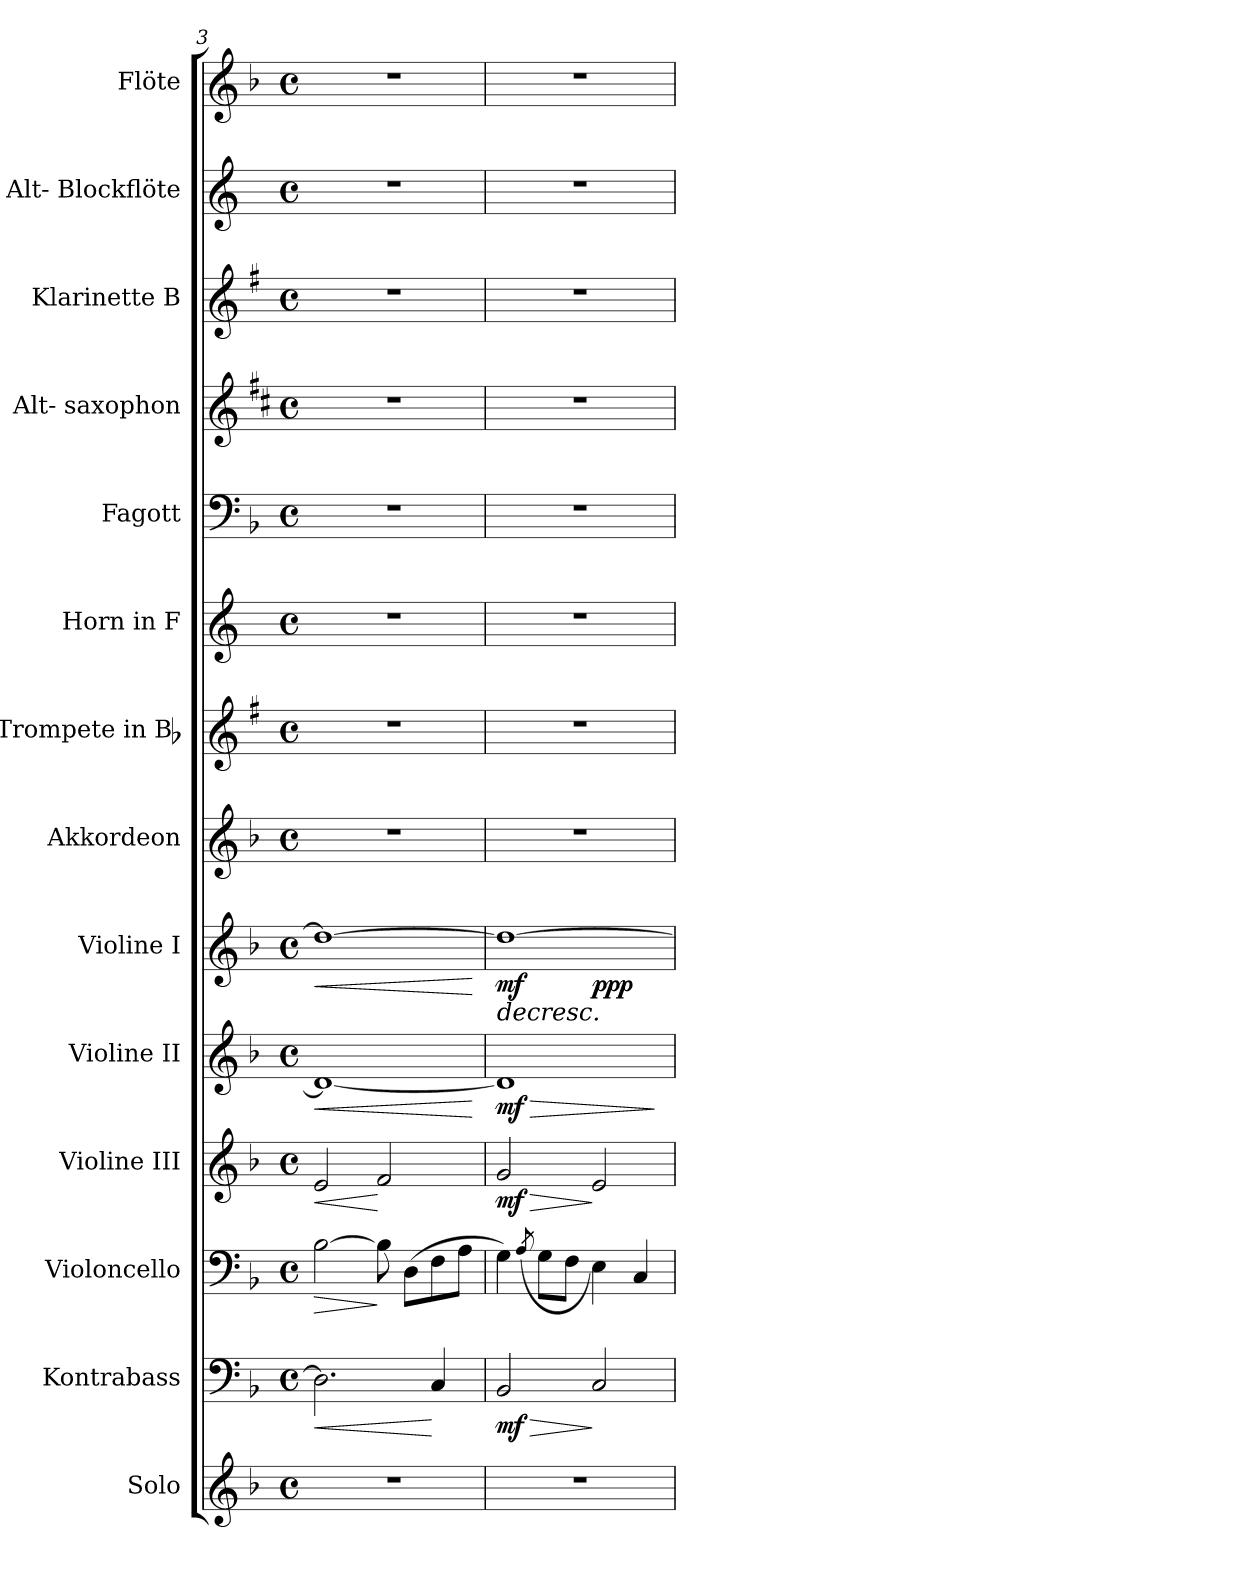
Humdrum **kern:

**kern	**kern	**dynam	**kern	**dynam	**kern	**dynam	**kern	**dynam	**kern	**dynam	**kern	**kern	**kern	**kern	**kern	**kern	**kern	**kern
*part14	*part13	*part13	*part12	*part12	*part11	*part11	*part10	*part10	*part9	*part9	*part8	*part7	*part6	*part5	*part4	*part3	*part2	*part1
*staff14	*staff13	*staff13	*staff12	*staff12	*staff11	*staff11	*staff10	*staff10	*staff9	*staff9	*staff8	*staff7	*staff6	*staff5	*staff4	*staff3	*staff2	*staff1
*I"Solo	*I"Kontrabass	*	*I"Violoncello	*	*I"Violine III	*	*I"Violine II	*	*I"Violine I	*	*I"Akkordeon	*I"Trompete in Bb	*I"Horn in F	*I"Fagott	*I"Alt- saxophon	*I"Klarinette B	*I"Alt- Blockflöte	*I"Flöte
*I'Solo	*I'Kb.	*	*I'Vc.	*	*I'Vln. III	*	*I'Vln. II	*	*I'Vln. I	*	*I'Akk.	*I'Tpt.	*I'Hn.	*I'Fgt.	*I'ASax.	*I'Kl.	*I'ABfl.	*I'Fl.
*clefG2	*clefF4	*	*clefF4	*	*clefG2	*	*clefG2	*	*clefG2	*	*clefG2	*clefG2	*clefG2	*clefF4	*clefG2	*clefG2	*clefG2	*clefG2
*	*ITrd7c12	*	*	*	*	*	*	*	*	*	*	*ITrd1c2	*ITrd4c7	*	*ITrd5c9	*ITrd1c2	*ITrd-3c-5	*
*k[b-]	*k[b-]	*	*k[b-]	*	*k[b-]	*	*k[b-]	*	*k[b-]	*	*k[b-]	*k[b-]	*k[b-]	*k[b-]	*k[b-]	*k[b-]	*k[b-]	*k[b-]
*d:	*d:	*	*d:	*	*d:	*	*d:	*	*d:	*	*d:	*d:	*d:	*d:	*d:	*d:	*d:	*d:
*M4/4	*M4/4	*	*M4/4	*	*M4/4	*	*M4/4	*	*M4/4	*	*M4/4	*M4/4	*M4/4	*M4/4	*M4/4	*M4/4	*M4/4	*M4/4
*met(c)	*met(c)	*	*met(c)	*	*met(c)	*	*met(c)	*	*met(c)	*	*met(c)	*met(c)	*met(c)	*met(c)	*met(c)	*met(c)	*met(c)	*met(c)
=3	=3	=3	=3	=3	=3	=3	=3	=3	=3	=3	=3	=3	=3	=3	=3	=3	=3	=3
!	!	!LO:HP:b	!	!LO:HP:b	!	!LO:HP:b	!	!LO:HP:b	!	!LO:HP:b	!	!	!	!	!	!	!	!
1r	2.DDi\]	<	[>2B-i\	>	2ei/	<	1di_<	<	1ddi_>	<	1r	1r	1r	1r	1r	1r	1r	1r
.	.	.	8B-i\]	]	2fi/	[	.	.	.	.	.	.	.	.	.	.	.	.
.	.	.	(8Di\L	.	.	.	.	.	.	.	.	.	.	.	.	.	.	.
.	4CCi/	[	8Fi\	.	.	.	.	.	.	.	.	.	.	.	.	.	.	.
.	.	.	8Ai\J	.	.	.	.	.	.	.	.	.	.	.	.	.	.	.
.	.	.	.	.	.	.	.	[	.	[	.	.	.	.	.	.	.	.
=4	=4	=4	=4	=4	=4	=4	=4	=4	=4	=4	=4	=4	=4	=4	=4	=4	=4	=4
!	!	!LO:HP:b	!	!	!	!LO:HP:b	!	!LO:HP:b	!	!LO:HP:b	!	!	!	!	!	!	!	!
*	*	*	*	*	*	*	*	*	*^	*	*	*	*	*	*	*	*	*
1r	2BBB-i/	> mf	4Gi\)	.	2gi/	> mf	1di]	> mf	1ddi_>	2ryy	> mf	1r	1r	1r	1r	1r	1r	1r	1r
.	.	.	(8qAi/	.	.	.	.	.	.	.	.	.	.	.	.	.	.	.	.
.	.	.	8Gi\L	.	.	.	.	.	.	.	.	.	.	.	.	.	.	.	.
.	.	.	8Fi\J	.	.	.	.	.	.	.	.	.	.	.	.	.	.	.	.
.	2CCi/	]	4Ei\)	.	2ei/	]	.	.	.	2ryy	ppp	.	.	.	.	.	.	.	.
.	.	.	4Ci/	.	.	.	.	.	.	.	.	.	.	.	.	.	.	.	.
.	.	.	.	.	.	.	.	]	.	.	]	.	.	.	.	.	.	.	.
*	*	*	*	*	*	*	*	*	*v	*v	*	*	*	*	*	*	*	*	*
=	=	=	=	=	=	=	=	=	=	=	=	=	=	=	=	=	=	=
*-	*-	*-	*-	*-	*-	*-	*-	*-	*-	*-	*-	*-	*-	*-	*-	*-	*-	*-
